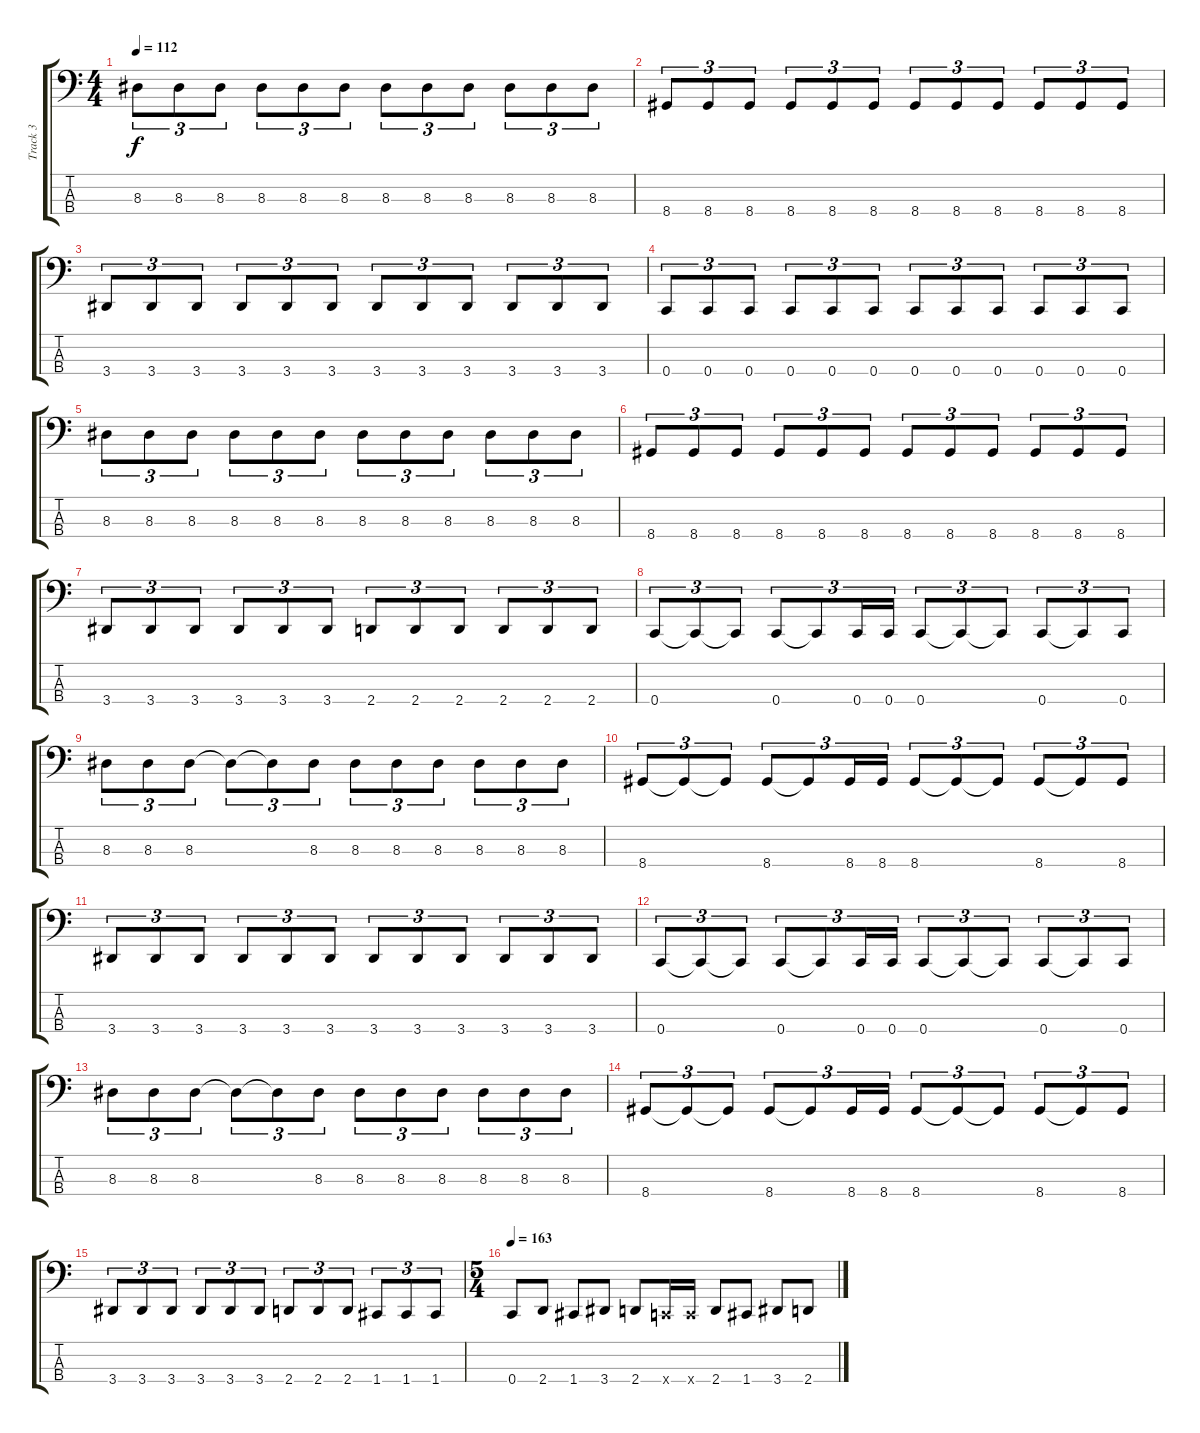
\track ("Track 3" "Track 3") {instrument electricbassfinger}
\staff {score tabs}
\tuning (F2 C2 G1 C1) {hide}
\ts (4 4)
\tempo 112
\clef f4
\ks c
8.3.8{tu (3 2) dy f} 8.3.8{tu (3 2)} 8.3.8{tu (3 2)} 8.3.8{tu (3 2)} 8.3.8{tu (3 2)} 8.3.8{tu (3 2)} 8.3.8{tu (3 2)} 8.3.8{tu (3 2)} 8.3.8{tu (3 2)} 8.3.8{tu (3 2)} 8.3.8{tu (3 2)} 8.3.8{tu (3 2)} |
8.4.8{tu (3 2)} 8.4.8{tu (3 2)} 8.4.8{tu (3 2)} 8.4.8{tu (3 2)} 8.4.8{tu (3 2)} 8.4.8{tu (3 2)} 8.4.8{tu (3 2)} 8.4.8{tu (3 2)} 8.4.8{tu (3 2)} 8.4.8{tu (3 2)} 8.4.8{tu (3 2)} 8.4.8{tu (3 2)} |
3.4.8{tu (3 2)} 3.4.8{tu (3 2)} 3.4.8{tu (3 2)} 3.4.8{tu (3 2)} 3.4.8{tu (3 2)} 3.4.8{tu (3 2)} 3.4.8{tu (3 2)} 3.4.8{tu (3 2)} 3.4.8{tu (3 2)} 3.4.8{tu (3 2)} 3.4.8{tu (3 2)} 3.4.8{tu (3 2)} |
0.4.8{tu (3 2)} 0.4.8{tu (3 2)} 0.4.8{tu (3 2)} 0.4.8{tu (3 2)} 0.4.8{tu (3 2)} 0.4.8{tu (3 2)} 0.4.8{tu (3 2)} 0.4.8{tu (3 2)} 0.4.8{tu (3 2)} 0.4.8{tu (3 2)} 0.4.8{tu (3 2)} 0.4.8{tu (3 2)} |
8.3.8{tu (3 2)} 8.3.8{tu (3 2)} 8.3.8{tu (3 2)} 8.3.8{tu (3 2)} 8.3.8{tu (3 2)} 8.3.8{tu (3 2)} 8.3.8{tu (3 2)} 8.3.8{tu (3 2)} 8.3.8{tu (3 2)} 8.3.8{tu (3 2)} 8.3.8{tu (3 2)} 8.3.8{tu (3 2)} |
8.4.8{tu (3 2)} 8.4.8{tu (3 2)} 8.4.8{tu (3 2)} 8.4.8{tu (3 2)} 8.4.8{tu (3 2)} 8.4.8{tu (3 2)} 8.4.8{tu (3 2)} 8.4.8{tu (3 2)} 8.4.8{tu (3 2)} 8.4.8{tu (3 2)} 8.4.8{tu (3 2)} 8.4.8{tu (3 2)} |
3.4.8{tu (3 2)} 3.4.8{tu (3 2)} 3.4.8{tu (3 2)} 3.4.8{tu (3 2)} 3.4.8{tu (3 2)} 3.4.8{tu (3 2)} 2.4.8{tu (3 2)} 2.4.8{tu (3 2)} 2.4.8{tu (3 2)} 2.4.8{tu (3 2)} 2.4.8{tu (3 2)} 2.4.8{tu (3 2)} |
0.4.8{tu (3 2)} 0.4{t}.8{tu (3 2)} 0.4{t}.8{tu (3 2)} 0.4.8{tu (3 2)} 0.4{t}.8{tu (3 2)} 0.4.16{tu (3 2)} 0.4.16{tu (3 2)} 0.4.8{tu (3 2)} 0.4{t}.8{tu (3 2)} 0.4{t}.8{tu (3 2)} 0.4.8{tu (3 2)} 0.4{t}.8{tu (3 2)} 0.4.8{tu (3 2)} |
8.3.8{tu (3 2)} 8.3.8{tu (3 2)} 8.3.8{tu (3 2)} 8.3{t}.8{tu (3 2)} 8.3{t}.8{tu (3 2)} 8.3.8{tu (3 2)} 8.3.8{tu (3 2)} 8.3.8{tu (3 2)} 8.3.8{tu (3 2)} 8.3.8{tu (3 2)} 8.3.8{tu (3 2)} 8.3.8{tu (3 2)} |
8.4.8{tu (3 2)} 8.4{t}.8{tu (3 2)} 8.4{t}.8{tu (3 2)} 8.4.8{tu (3 2)} 8.4{t}.8{tu (3 2)} 8.4.16{tu (3 2)} 8.4.16{tu (3 2)} 8.4.8{tu (3 2)} 8.4{t}.8{tu (3 2)} 8.4{t}.8{tu (3 2)} 8.4.8{tu (3 2)} 8.4{t}.8{tu (3 2)} 8.4.8{tu (3 2)} |
3.4.8{tu (3 2)} 3.4.8{tu (3 2)} 3.4.8{tu (3 2)} 3.4.8{tu (3 2)} 3.4.8{tu (3 2)} 3.4.8{tu (3 2)} 3.4.8{tu (3 2)} 3.4.8{tu (3 2)} 3.4.8{tu (3 2)} 3.4.8{tu (3 2)} 3.4.8{tu (3 2)} 3.4.8{tu (3 2)} |
0.4.8{tu (3 2)} 0.4{t}.8{tu (3 2)} 0.4{t}.8{tu (3 2)} 0.4.8{tu (3 2)} 0.4{t}.8{tu (3 2)} 0.4.16{tu (3 2)} 0.4.16{tu (3 2)} 0.4.8{tu (3 2)} 0.4{t}.8{tu (3 2)} 0.4{t}.8{tu (3 2)} 0.4.8{tu (3 2)} 0.4{t}.8{tu (3 2)} 0.4.8{tu (3 2)} |
8.3.8{tu (3 2)} 8.3.8{tu (3 2)} 8.3.8{tu (3 2)} 8.3{t}.8{tu (3 2)} 8.3{t}.8{tu (3 2)} 8.3.8{tu (3 2)} 8.3.8{tu (3 2)} 8.3.8{tu (3 2)} 8.3.8{tu (3 2)} 8.3.8{tu (3 2)} 8.3.8{tu (3 2)} 8.3.8{tu (3 2)} |
8.4.8{tu (3 2)} 8.4{t}.8{tu (3 2)} 8.4{t}.8{tu (3 2)} 8.4.8{tu (3 2)} 8.4{t}.8{tu (3 2)} 8.4.16{tu (3 2)} 8.4.16{tu (3 2)} 8.4.8{tu (3 2)} 8.4{t}.8{tu (3 2)} 8.4{t}.8{tu (3 2)} 8.4.8{tu (3 2)} 8.4{t}.8{tu (3 2)} 8.4.8{tu (3 2)} |
3.4.8{tu (3 2)} 3.4.8{tu (3 2)} 3.4.8{tu (3 2)} 3.4.8{tu (3 2)} 3.4.8{tu (3 2)} 3.4.8{tu (3 2)} 2.4.8{tu (3 2)} 2.4.8{tu (3 2)} 2.4.8{tu (3 2)} 1.4.8{tu (3 2)} 1.4.8{tu (3 2)} 1.4.8{tu (3 2)} |
\ts (5 4)
\tempo 163
0.4.8 2.4.8 1.4.8 3.4.8 2.4.8 0.4{x}.16 0.4{x}.16 2.4.8 1.4.8 3.4.8 2.4.8
